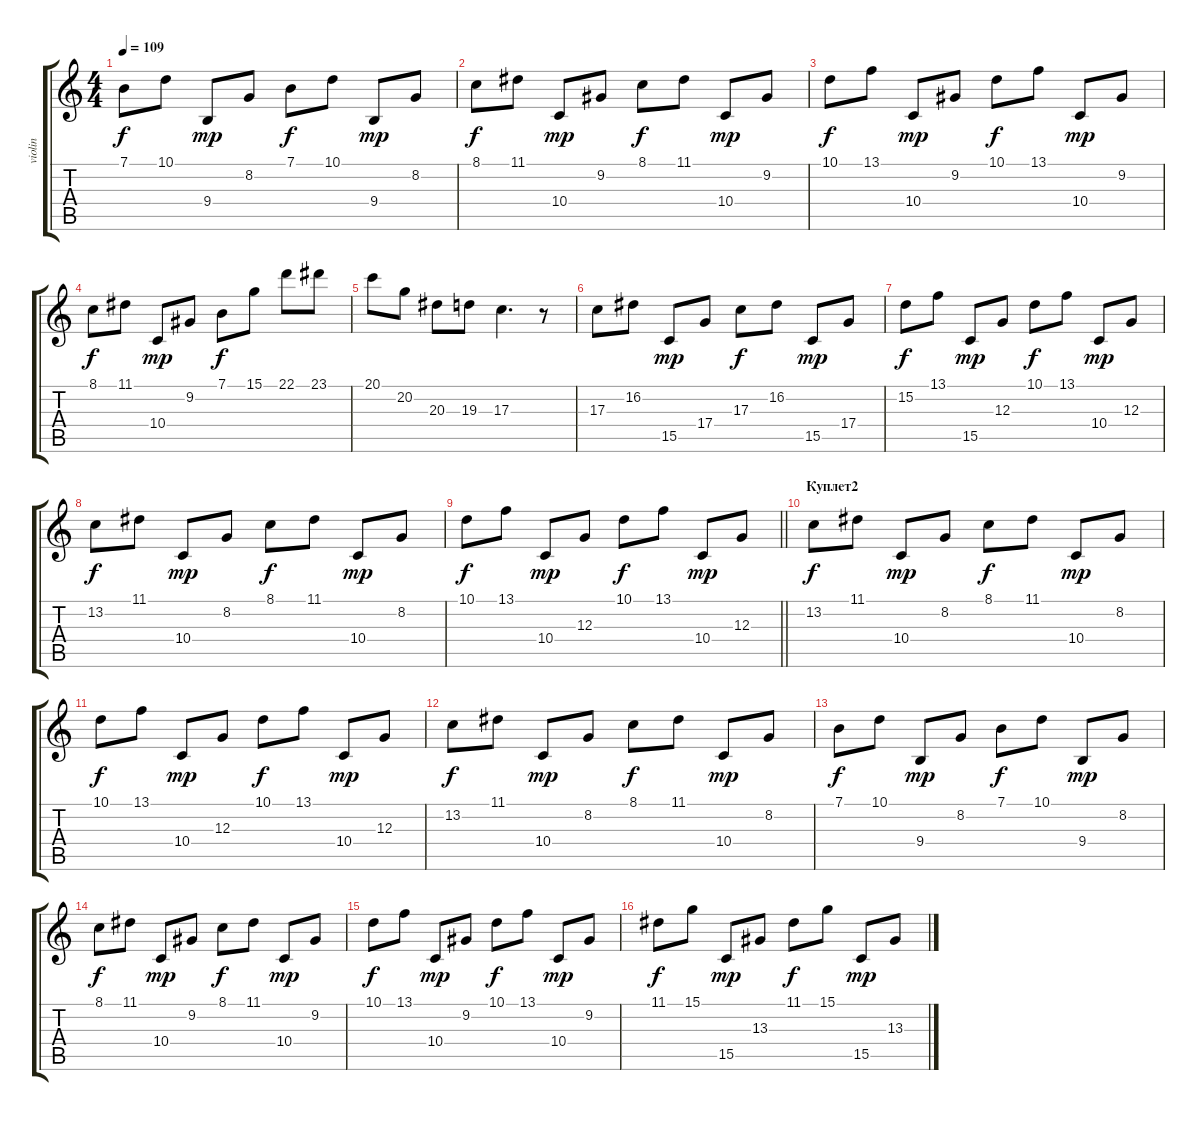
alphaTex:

\track ("violin" "violin") {instrument violin}
\staff {score tabs}
\tuning (E4 B3 G3 D3 A2 E2) {hide}
\ts (4 4)
\tempo 109
\clef g2
\ks c
7.1.8{dy f} 10.1.8 9.4.8{dy mp} 8.2.8 7.1.8{dy f} 10.1.8 9.4.8{dy mp} 8.2.8 |
8.1.8{dy f} 11.1.8 10.4.8{dy mp} 9.2.8 8.1.8{dy f} 11.1.8 10.4.8{dy mp} 9.2.8 |
10.1.8{dy f} 13.1.8 10.4.8{dy mp} 9.2.8 10.1.8{dy f} 13.1.8 10.4.8{dy mp} 9.2.8 |
8.1.8{dy f} 11.1.8 10.4.8{dy mp} 9.2.8 7.1.8{dy f} 15.1.8 22.1.8 23.1.8 |
20.1.8 20.2.8 20.3.8 19.3.8 17.3.4{d} r.8 |
17.3.8 16.2.8 15.5.8{dy mp} 17.4.8 17.3.8{dy f} 16.2.8 15.5.8{dy mp} 17.4.8 |
15.2.8{dy f} 13.1.8 15.5.8{dy mp} 12.3.8 10.1.8{dy f} 13.1.8 10.4.8{dy mp} 12.3.8 |
13.2.8{dy f} 11.1.8 10.4.8{dy mp} 8.2.8 8.1.8{dy f} 11.1.8 10.4.8{dy mp} 8.2.8 |
\barLineRight lightlight
10.1.8{dy f} 13.1.8 10.4.8{dy mp} 12.3.8 10.1.8{dy f} 13.1.8 10.4.8{dy mp} 12.3.8 |
\section ("" "Куплет2")
13.2.8{dy f} 11.1.8 10.4.8{dy mp} 8.2.8 8.1.8{dy f} 11.1.8 10.4.8{dy mp} 8.2.8 |
10.1.8{dy f} 13.1.8 10.4.8{dy mp} 12.3.8 10.1.8{dy f} 13.1.8 10.4.8{dy mp} 12.3.8 |
13.2.8{dy f} 11.1.8 10.4.8{dy mp} 8.2.8 8.1.8{dy f} 11.1.8 10.4.8{dy mp} 8.2.8 |
7.1.8{dy f} 10.1.8 9.4.8{dy mp} 8.2.8 7.1.8{dy f} 10.1.8 9.4.8{dy mp} 8.2.8 |
8.1.8{dy f} 11.1.8 10.4.8{dy mp} 9.2.8 8.1.8{dy f} 11.1.8 10.4.8{dy mp} 9.2.8 |
10.1.8{dy f} 13.1.8 10.4.8{dy mp} 9.2.8 10.1.8{dy f} 13.1.8 10.4.8{dy mp} 9.2.8 |
11.1.8{dy f} 15.1.8 15.5.8{dy mp} 13.3.8 11.1.8{dy f} 15.1.8 15.5.8{dy mp} 13.3.8
